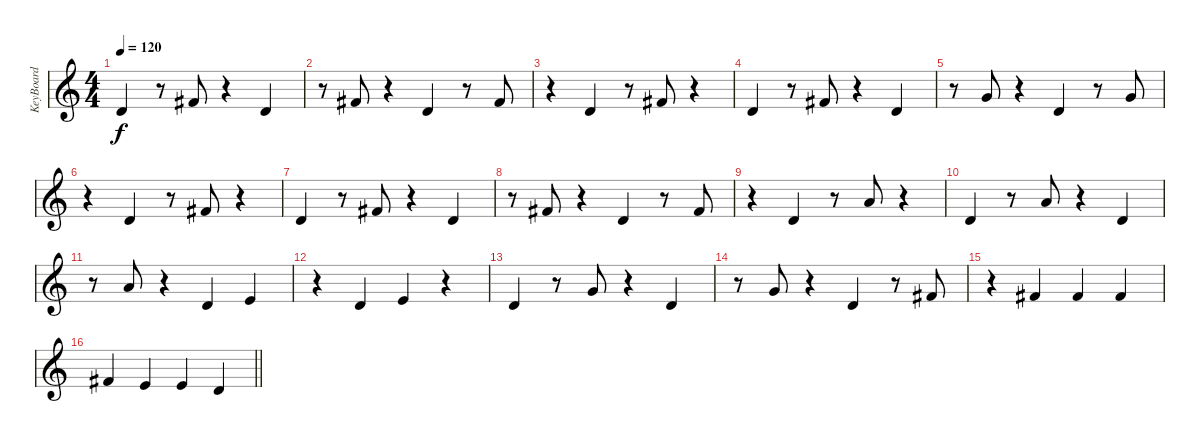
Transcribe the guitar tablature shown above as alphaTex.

\track ("KeyBoard" "KeyBoard") {instrument electricgrandpiano}
\staff {score}
\tuning (E4 B3 G3 D3 A2 E2) {hide}
\ts (4 4)
\tempo 120
\clef g2
\ks c
3.2.4{dy f} r.8 7.2.8 r.4 3.2.4 |
r.8 7.2.8 r.4 3.2.4 r.8 7.2.8 |
r.4 3.2.4 r.8 7.2.8 r.4 |
3.2.4 r.8 7.2.8 r.4 3.2.4 |
r.8 3.1.8 r.4 3.2.4 r.8 3.1.8 |
r.4 3.2.4 r.8 7.2.8 r.4 |
3.2.4 r.8 7.2.8 r.4 3.2.4 |
r.8 7.2.8 r.4 3.2.4 r.8 7.2.8 |
r.4 3.2.4 r.8 10.2.8 r.4 |
3.2.4 r.8 10.2.8 r.4 3.2.4 |
r.8 10.2.8 r.4 3.2.4 0.1.4 |
r.4 3.2.4 0.1.4 r.4 |
3.2.4 r.8 3.1.8 r.4 3.2.4 |
r.8 3.1.8 r.4 3.2.4 r.8 7.2.8 |
r.4 7.2.4 7.2.4 7.2.4 |
\barLineRight lightlight
7.2.4 0.1.4 0.1.4 3.2.4
